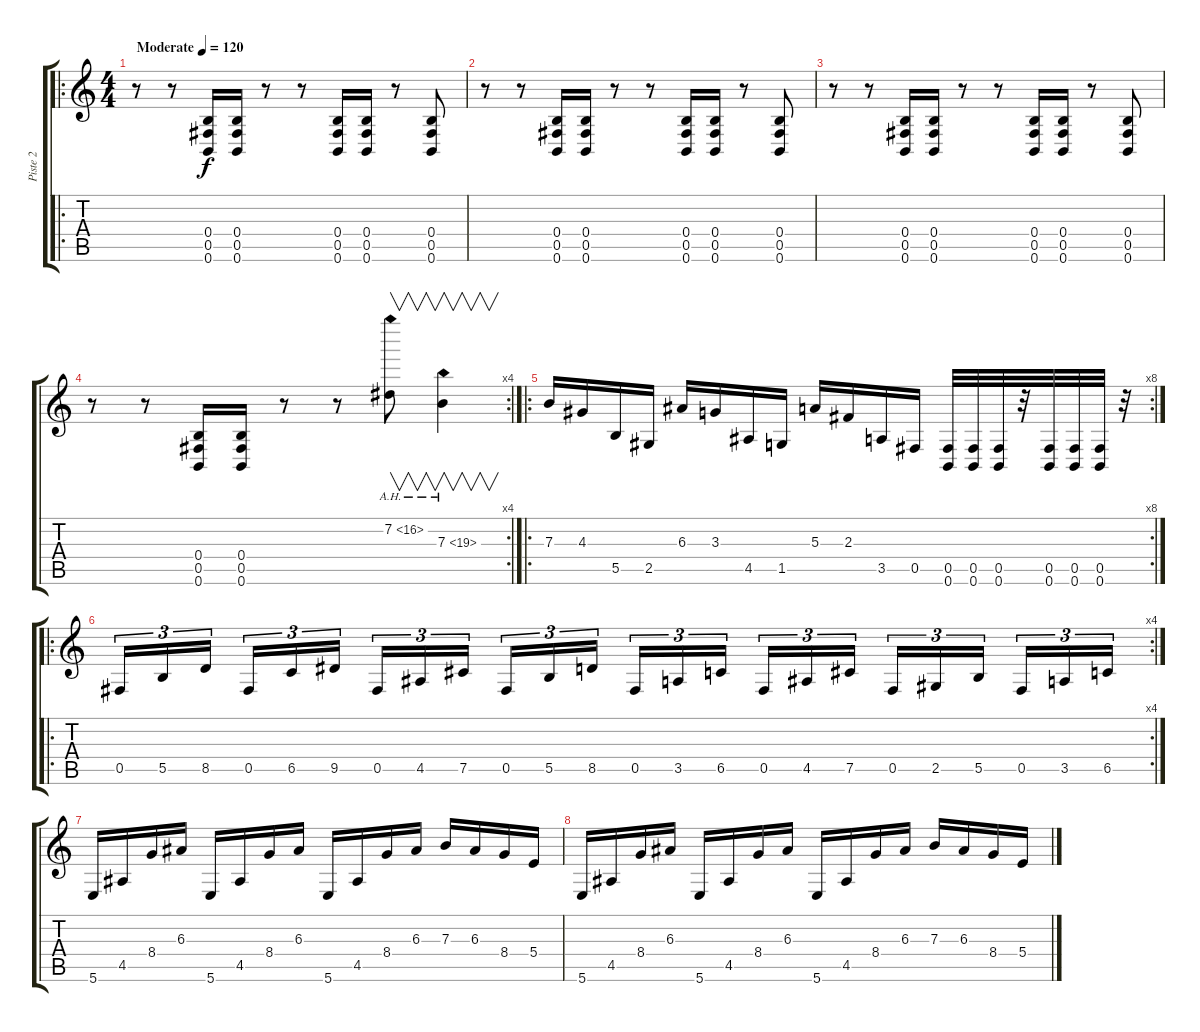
\track ("Piste 2" "Piste 2") {instrument distortionguitar}
\staff {score tabs}
\tuning (Db4 Ab3 E3 B2 Gb2 B1) {hide}
\ro
\ts (4 4)
\tempo (120 "Moderate")
\clef g2
\ks c
r.8{dy f instrument distortionguitar} r.8 (0.4 0.5 0.6).16 (0.4 0.5 0.6).16 r.8 r.8 (0.4 0.5 0.6).16 (0.4 0.5 0.6).16 r.8 (0.4 0.5 0.6).8 |
r.8 r.8 (0.4 0.5 0.6).16 (0.4 0.5 0.6).16 r.8 r.8 (0.4 0.5 0.6).16 (0.4 0.5 0.6).16 r.8 (0.4 0.5 0.6).8 |
r.8 r.8 (0.4 0.5 0.6).16 (0.4 0.5 0.6).16 r.8 r.8 (0.4 0.5 0.6).16 (0.4 0.5 0.6).16 r.8 (0.4 0.5 0.6).8 |
\rc 4
r.8 r.8 (0.4 0.5 0.6).16 (0.4 0.5 0.6).16 r.8 r.8 7.2{ah 9}.8{v} 7.3{ah 12}.4{v} |
\ro
\rc 8
7.3.16 4.3.16 5.5.16 2.5.16 6.3.16 3.3.16 4.5.16 1.5.16 5.3.16 2.3.16 3.5.16 0.5.16 (0.5 0.6).32 (0.5 0.6).32 (0.5 0.6).32 r.32 (0.5 0.6).32 (0.5 0.6).32 (0.5 0.6).32 r.32 |
\ro
\rc 4
0.5.16{tu (3 2)} 5.5.16{tu (3 2)} 8.5.16{tu (3 2) beam splitsecondary} 0.5.16{tu (3 2)} 6.5.16{tu (3 2)} 9.5.16{tu (3 2)} 0.5.16{tu (3 2)} 4.5.16{tu (3 2)} 7.5.16{tu (3 2) beam splitsecondary} 0.5.16{tu (3 2)} 5.5.16{tu (3 2)} 8.5.16{tu (3 2)} 0.5.16{tu (3 2)} 3.5.16{tu (3 2)} 6.5.16{tu (3 2) beam splitsecondary} 0.5.16{tu (3 2)} 4.5.16{tu (3 2)} 7.5.16{tu (3 2)} 0.5.16{tu (3 2)} 2.5.16{tu (3 2)} 5.5.16{tu (3 2) beam splitsecondary} 0.5.16{tu (3 2)} 3.5.16{tu (3 2)} 6.5.16{tu (3 2)} |
5.6.16 4.5.16 8.4.16 6.3.16 5.6.16 4.5.16 8.4.16 6.3.16 5.6.16 4.5.16 8.4.16 6.3.16 7.3.16 6.3.16 8.4.16 5.4.16 |
5.6.16 4.5.16 8.4.16 6.3.16 5.6.16 4.5.16 8.4.16 6.3.16 5.6.16 4.5.16 8.4.16 6.3.16 7.3.16 6.3.16 8.4.16 5.4.16
